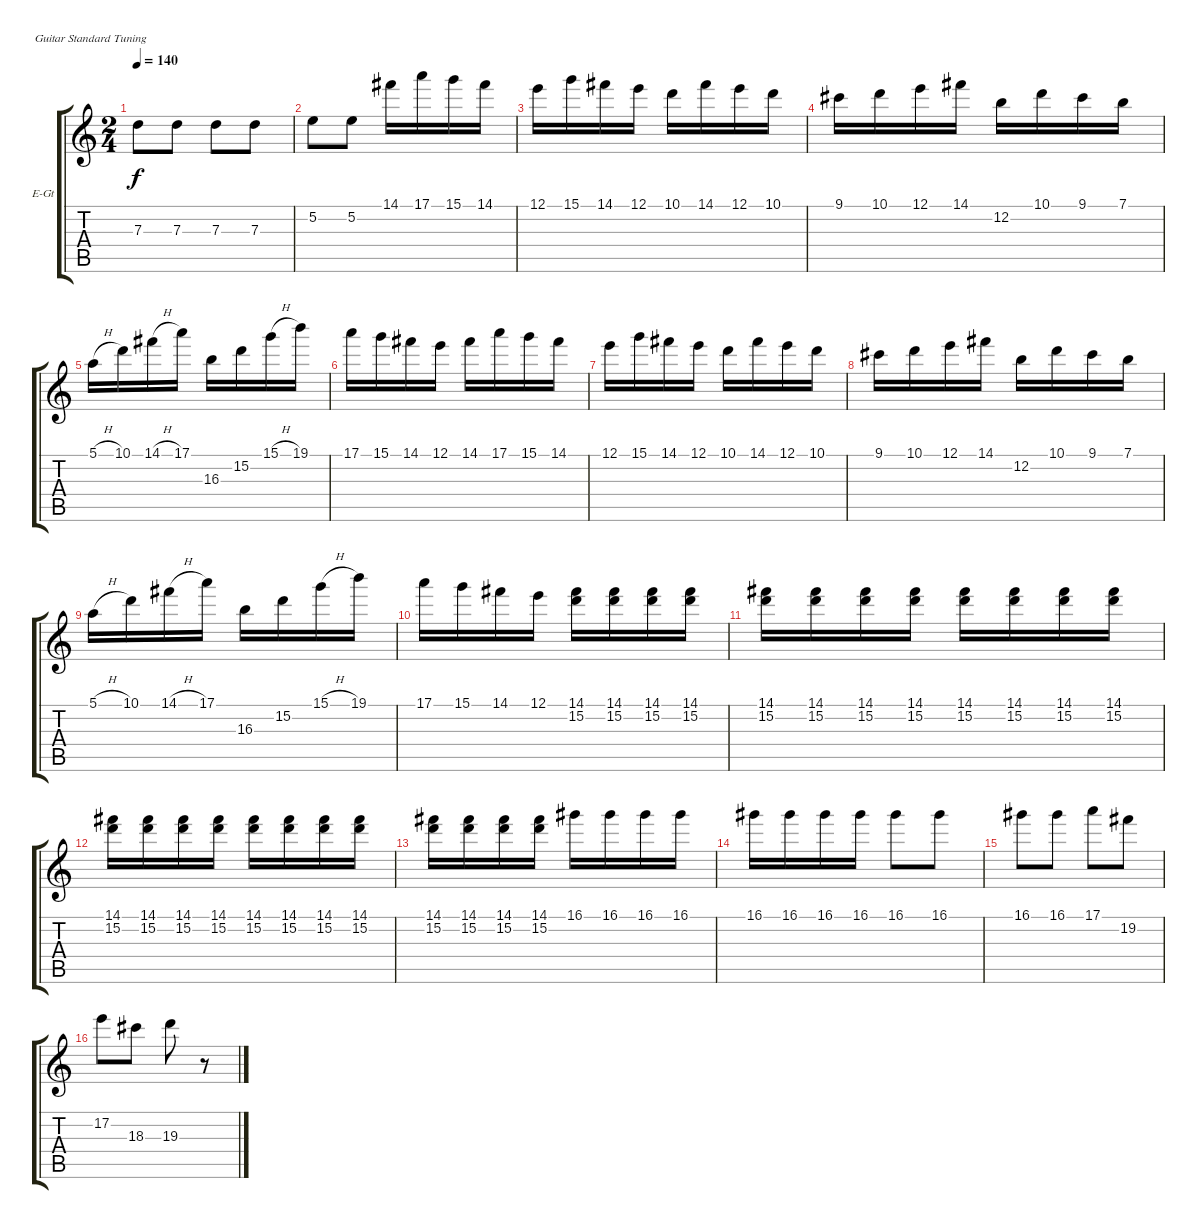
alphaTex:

\bracketExtendMode groupsimilarinstruments
\firstSystemTrackNameOrientation horizontal
\otherSystemsTrackNameOrientation horizontal
\track ("Guitar 2" "E-Gt") {instrument distortionguitar}
\staff {score tabs}
\tuning (E4 B3 G3 D3 A2 E2)
\ts (2 4)
\tempo 140
\clef g2
\scale
0.333333
\ks c
7.3.8{dy f} 7.3.8 7.3.8 7.3.8 |
\scale
0.333333 5.2.8 5.2.8 14.1.16 17.1.16 15.1.16 14.1.16 |
\scale
0.333333 12.1.16 15.1.16 14.1.16 12.1.16 10.1.16 14.1.16 12.1.16 10.1.16 |
\scale
0.333333 9.1.16 10.1.16 12.1.16 14.1.16 12.2.16 10.1.16 9.1.16 7.1.16 |
\scale
0.333333 5.1{h}.16 10.1.16 14.1{h}.16 17.1.16 16.3.16 15.2.16 15.1{h}.16 19.1.16 |
\scale
0.333333 17.1.16 15.1.16 14.1.16 12.1.16 14.1.16 17.1.16 15.1.16 14.1.16 |
\scale
0.333333 12.1.16 15.1.16 14.1.16 12.1.16 10.1.16 14.1.16 12.1.16 10.1.16 |
\scale
0.333333 9.1.16 10.1.16 12.1.16 14.1.16 12.2.16 10.1.16 9.1.16 7.1.16 |
\scale
0.333333 5.1{h}.16 10.1.16 14.1{h}.16 17.1.16 16.3.16 15.2.16 15.1{h}.16 19.1.16 |
\scale
0.333333 17.1.16 15.1.16 14.1.16 12.1.16 (15.2 14.1).16 (15.2 14.1).16 (15.2 14.1).16 (15.2 14.1).16 |
\scale
0.333333 (15.2 14.1).16 (15.2 14.1).16 (15.2 14.1).16 (15.2 14.1).16 (15.2 14.1).16 (15.2 14.1).16 (15.2 14.1).16 (15.2 14.1).16 |
\scale
0.333333 (15.2 14.1).16 (15.2 14.1).16 (15.2 14.1).16 (15.2 14.1).16 (15.2 14.1).16 (15.2 14.1).16 (15.2 14.1).16 (15.2 14.1).16 |
\scale
0.333333 (15.2 14.1).16 (15.2 14.1).16 (15.2 14.1).16 (15.2 14.1).16 16.1.16 16.1.16 16.1.16 16.1.16 |
\scale
0.333333 16.1.16 16.1.16 16.1.16 16.1.16 16.1.8 16.1.8 |
\scale
0.333333 16.1.8 16.1.8 17.1.8 19.2.8 |
\scale
0.333333 17.2.8 18.3.8 19.3.8 r.8
